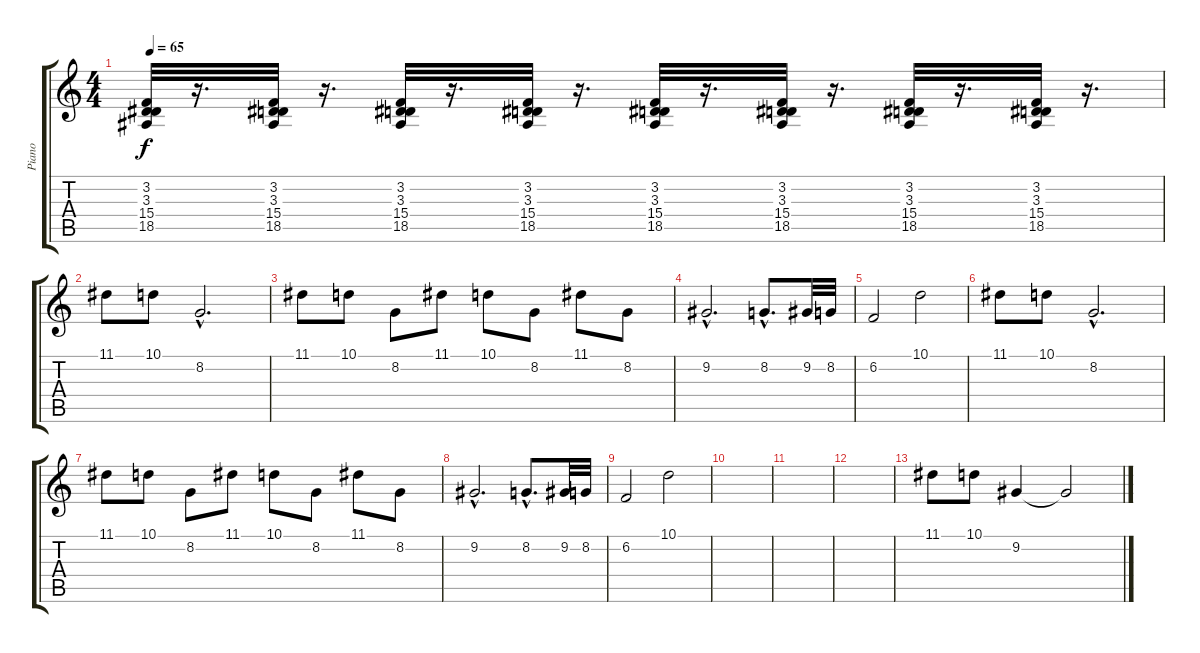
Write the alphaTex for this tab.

\track ("Piano" "Piano") {instrument fx1rain}
\staff {score tabs}
\tuning (E4 B3 G3 D3 A2 E2) {hide}
\ts (4 4)
\tempo 65
\clef g2
\ks c
(3.2 3.3 15.4 18.5).32{dy f} r.16{d} (3.2 3.3 15.4 18.5).32 r.16{d} (3.2 3.3 15.4 18.5).32 r.16{d} (3.2 3.3 15.4 18.5).32 r.16{d} (3.2 3.3 15.4 18.5).32 r.16{d} (3.2 3.3 15.4 18.5).32 r.16{d} (3.2 3.3 15.4 18.5).32 r.16{d} (3.2 3.3 15.4 18.5).32 r.16{d} |
11.1.8{volume 11 instrument fx1rain} 10.1.8 8.2{hac}.2{d} |
11.1.8 10.1.8 8.2.8 11.1.8 10.1.8 8.2.8 11.1.8 8.2.8 |
9.2{hac}.2{d} 8.2{hac}.8{d} 9.2.32 8.2.32 |
6.2.2 10.1.2 |
11.1.8 10.1.8 8.2{hac}.2{d} |
11.1.8 10.1.8 8.2.8 11.1.8 10.1.8 8.2.8 11.1.8 8.2.8 |
9.2{hac}.2{d} 8.2{hac}.8{d} 9.2.32 8.2.32 |
6.2.2 10.1.2 |
|
|
|
11.1.8{volume 5 instrument pad4choir} 10.1.8 9.2.4 9.2{t}.2{volume 0}
